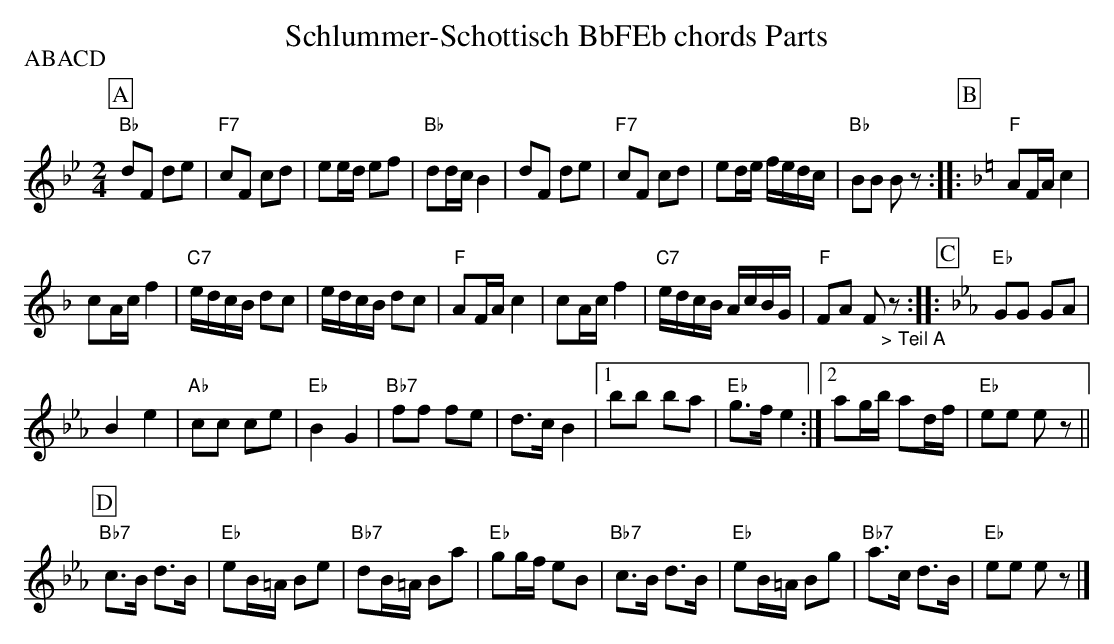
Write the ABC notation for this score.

X:1
T: Schlummer-Schottisch BbFEb chords Parts
P:ABACD
M:2/4
L:1/8
K:Bb %%MIDI gchordon
[P:A] "Bb"dF de | "F7"cF cd | ee/d/ ef | "Bb"dd/c/ B2 | dF de | "F7"cF cd | ed/e/ f/e/d/c/ | "Bb"BB Bz :: [P:B] [K:F] "F"AF/A/ c2 |
cA/c/f2 | "C7"e/d/c/B/ dc | e/d/c/B/ dc | "F"AF/A/ c2 | cA/c/ f2 | "C7"e/d/c/B/ A/c/B/G/ | "F"FA F"_> Teil A"z ::[P:C][K:Eb] "Eb"GG GA |
B2e2 | "Ab"cc ce | "Eb"B2G2 | "Bb7"ff fe | d>cB2 |1 bb ba | "Eb"g>fe2 :|2 ag/b/ ad/f/ | "Eb"ee ez ||
[P:D] "Bb7"c>B d>B | "Eb"eB/=A/ Be | "Bb7"dB/=A/ Ba | "Eb"gg/f/ eB | "Bb7"c>B d>B | "Eb"eB/=A/ Bg | "Bb7"a>c d>B | "Eb"ee ez |]
